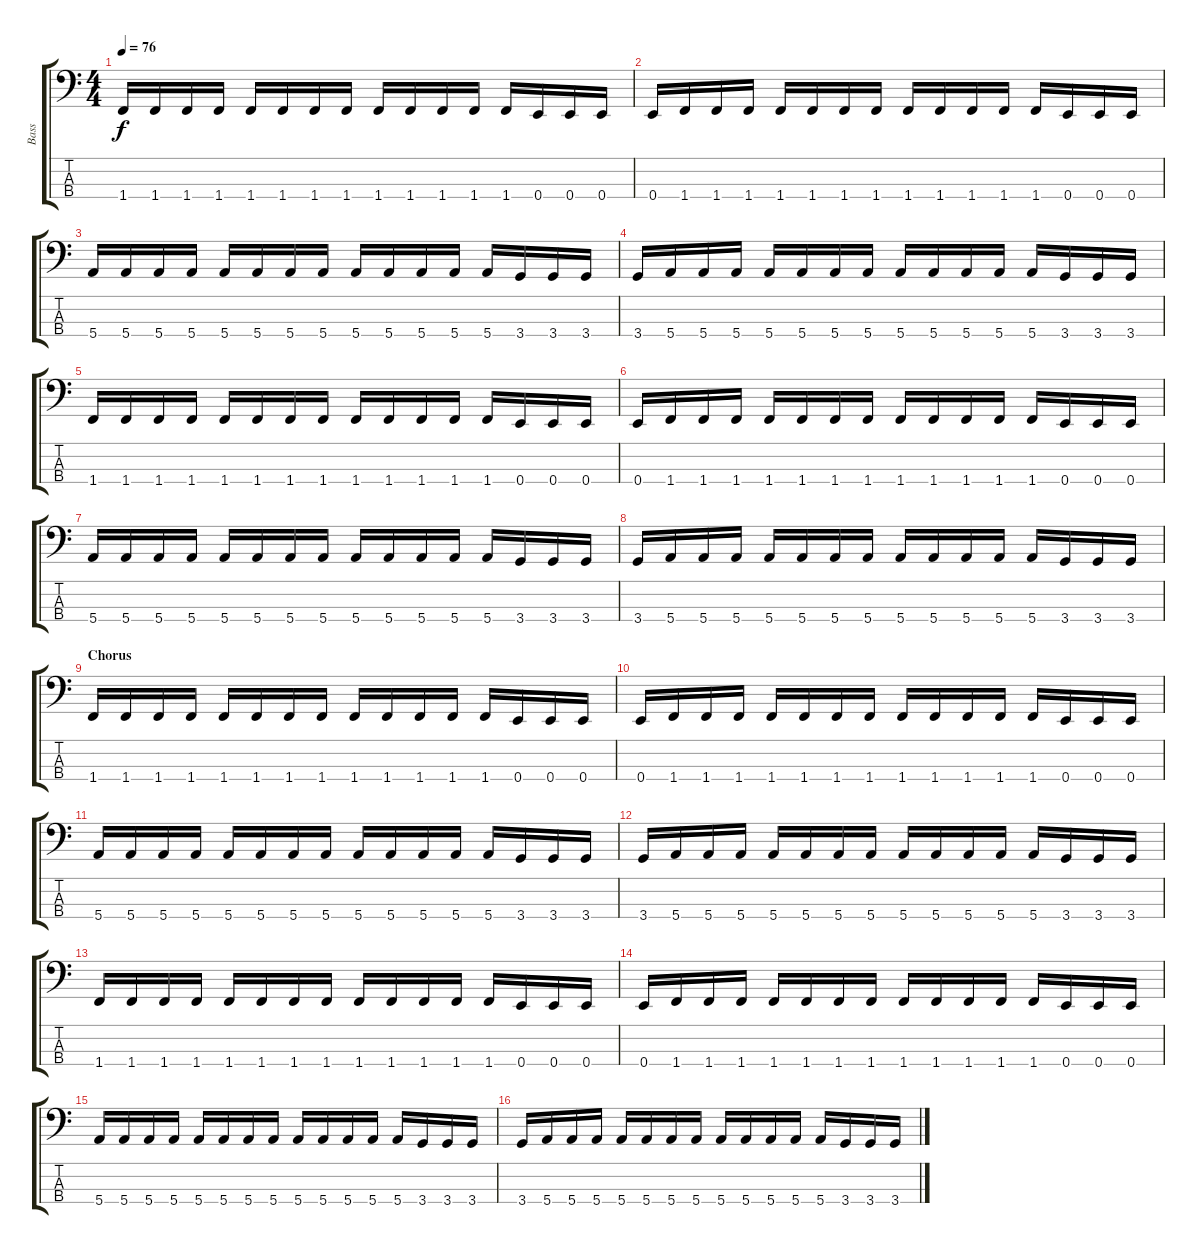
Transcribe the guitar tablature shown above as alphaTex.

\track ("Bass" "Bass") {instrument electricbassfinger}
\staff {score tabs}
\tuning (G2 D2 A1 E1) {hide}
\ts (4 4)
\tempo 76
\clef f4
\ks c
1.4.16{dy f} 1.4.16 1.4.16 1.4.16 1.4.16 1.4.16 1.4.16 1.4.16 1.4.16 1.4.16 1.4.16 1.4.16 1.4.16 0.4.16 0.4.16 0.4.16 |
0.4.16 1.4.16 1.4.16 1.4.16 1.4.16 1.4.16 1.4.16 1.4.16 1.4.16 1.4.16 1.4.16 1.4.16 1.4.16 0.4.16 0.4.16 0.4.16 |
5.4.16 5.4.16 5.4.16 5.4.16 5.4.16 5.4.16 5.4.16 5.4.16 5.4.16 5.4.16 5.4.16 5.4.16 5.4.16 3.4.16 3.4.16 3.4.16 |
3.4.16 5.4.16 5.4.16 5.4.16 5.4.16 5.4.16 5.4.16 5.4.16 5.4.16 5.4.16 5.4.16 5.4.16 5.4.16 3.4.16 3.4.16 3.4.16 |
1.4.16 1.4.16 1.4.16 1.4.16 1.4.16 1.4.16 1.4.16 1.4.16 1.4.16 1.4.16 1.4.16 1.4.16 1.4.16 0.4.16 0.4.16 0.4.16 |
0.4.16 1.4.16 1.4.16 1.4.16 1.4.16 1.4.16 1.4.16 1.4.16 1.4.16 1.4.16 1.4.16 1.4.16 1.4.16 0.4.16 0.4.16 0.4.16 |
5.4.16 5.4.16 5.4.16 5.4.16 5.4.16 5.4.16 5.4.16 5.4.16 5.4.16 5.4.16 5.4.16 5.4.16 5.4.16 3.4.16 3.4.16 3.4.16 |
3.4.16 5.4.16 5.4.16 5.4.16 5.4.16 5.4.16 5.4.16 5.4.16 5.4.16 5.4.16 5.4.16 5.4.16 5.4.16 3.4.16 3.4.16 3.4.16 |
\section ("" "Chorus")
1.4.16 1.4.16 1.4.16 1.4.16 1.4.16 1.4.16 1.4.16 1.4.16 1.4.16 1.4.16 1.4.16 1.4.16 1.4.16 0.4.16 0.4.16 0.4.16 |
0.4.16 1.4.16 1.4.16 1.4.16 1.4.16 1.4.16 1.4.16 1.4.16 1.4.16 1.4.16 1.4.16 1.4.16 1.4.16 0.4.16 0.4.16 0.4.16 |
5.4.16 5.4.16 5.4.16 5.4.16 5.4.16 5.4.16 5.4.16 5.4.16 5.4.16 5.4.16 5.4.16 5.4.16 5.4.16 3.4.16 3.4.16 3.4.16 |
3.4.16 5.4.16 5.4.16 5.4.16 5.4.16 5.4.16 5.4.16 5.4.16 5.4.16 5.4.16 5.4.16 5.4.16 5.4.16 3.4.16 3.4.16 3.4.16 |
1.4.16 1.4.16 1.4.16 1.4.16 1.4.16 1.4.16 1.4.16 1.4.16 1.4.16 1.4.16 1.4.16 1.4.16 1.4.16 0.4.16 0.4.16 0.4.16 |
0.4.16 1.4.16 1.4.16 1.4.16 1.4.16 1.4.16 1.4.16 1.4.16 1.4.16 1.4.16 1.4.16 1.4.16 1.4.16 0.4.16 0.4.16 0.4.16 |
5.4.16 5.4.16 5.4.16 5.4.16 5.4.16 5.4.16 5.4.16 5.4.16 5.4.16 5.4.16 5.4.16 5.4.16 5.4.16 3.4.16 3.4.16 3.4.16 |
3.4.16 5.4.16 5.4.16 5.4.16 5.4.16 5.4.16 5.4.16 5.4.16 5.4.16 5.4.16 5.4.16 5.4.16 5.4.16 3.4.16 3.4.16 3.4.16
